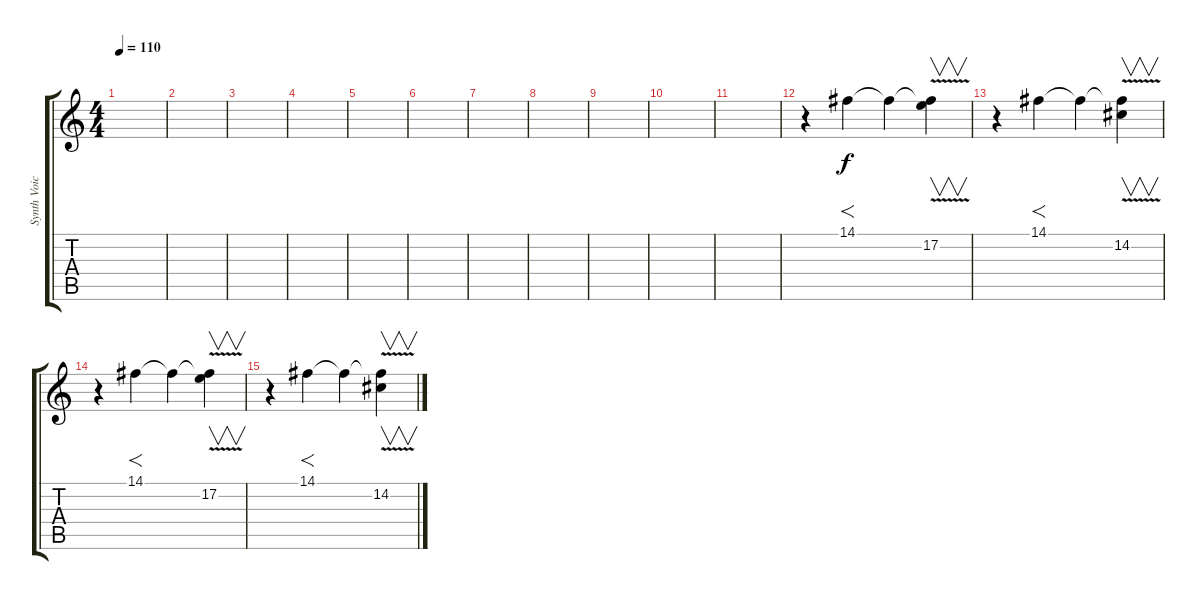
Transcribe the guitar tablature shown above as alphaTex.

\track ("Synth Voice" "Synth Voic") {instrument choiraahs}
\staff {score tabs}
\tuning (E4 B3 G3 D3 A2 E2) {hide}
\ts (4 4)
\tempo 110
\clef g2
\ks c
|
|
|
|
|
|
|
|
|
|
|
r.4 14.1.4{f} 14.1{t}.4 (14.1{t} 17.2{v}).4{v} |
r.4 14.1.4{f} 14.1{t}.4 (14.1{t} 14.2{v}).4{v} |
r.4 14.1.4{f} 14.1{t}.4 (14.1{t} 17.2{v}).4{v} |
r.4 14.1.4{f} 14.1{t}.4 (14.1{t} 14.2{v}).4{v}
